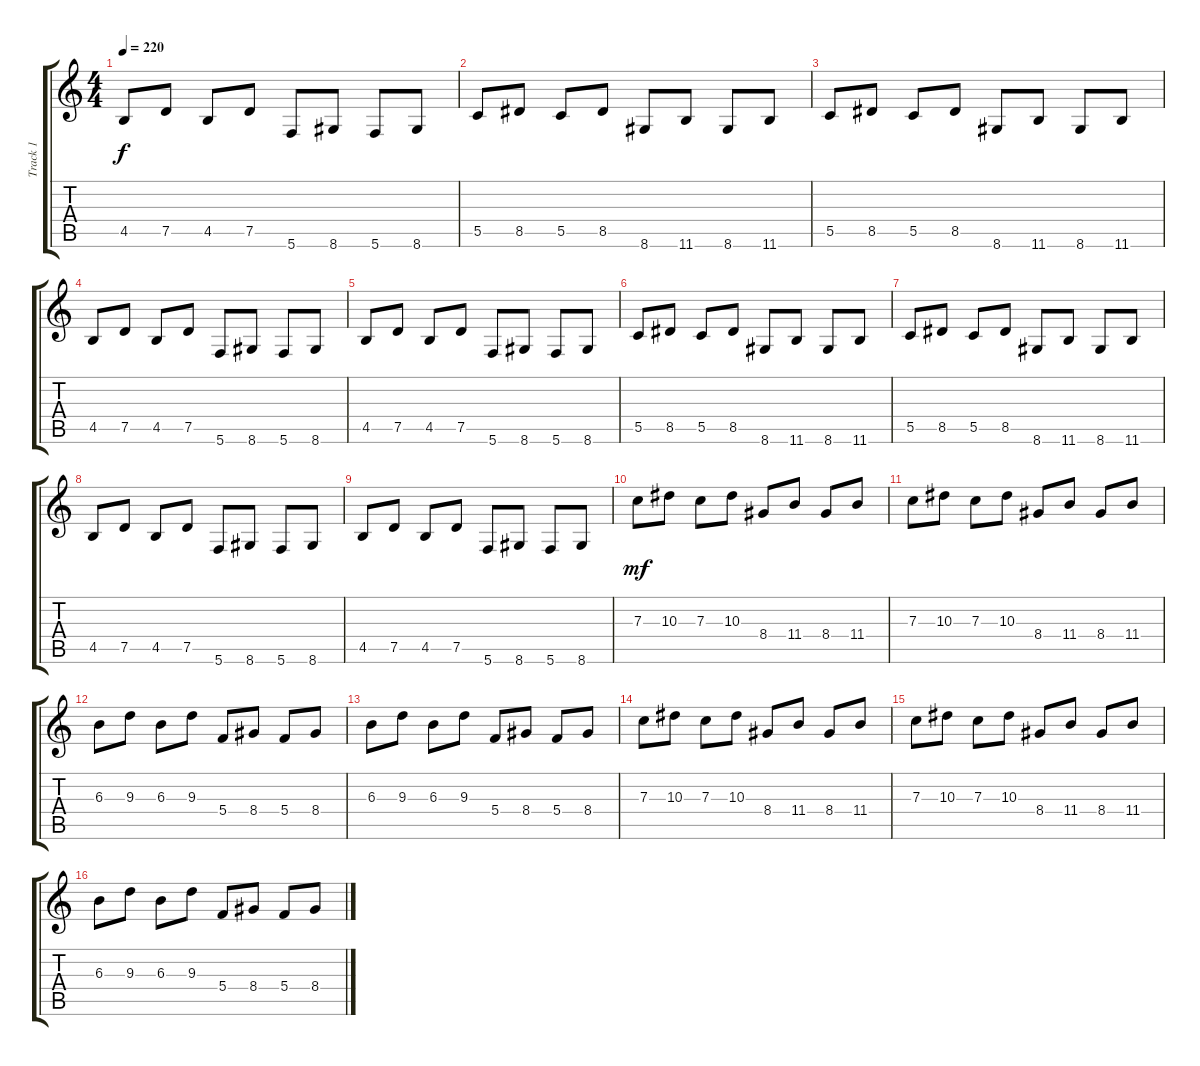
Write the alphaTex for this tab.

\track ("Track 1" "Track 1") {instrument distortionguitar}
\staff {score tabs}
\tuning (D4 A3 F3 C3 G2 C2) {hide}
\ts (4 4)
\tempo 220
\clef g2
\ks c
4.5.8{dy f} 7.5.8 4.5.8 7.5.8 5.6.8 8.6.8 5.6.8 8.6.8 |
5.5.8 8.5.8 5.5.8 8.5.8 8.6.8 11.6.8 8.6.8 11.6.8 |
5.5.8 8.5.8 5.5.8 8.5.8 8.6.8 11.6.8 8.6.8 11.6.8 |
4.5.8 7.5.8 4.5.8 7.5.8 5.6.8 8.6.8 5.6.8 8.6.8 |
4.5.8 7.5.8 4.5.8 7.5.8 5.6.8 8.6.8 5.6.8 8.6.8 |
5.5.8 8.5.8 5.5.8 8.5.8 8.6.8 11.6.8 8.6.8 11.6.8 |
5.5.8 8.5.8 5.5.8 8.5.8 8.6.8 11.6.8 8.6.8 11.6.8 |
4.5.8 7.5.8 4.5.8 7.5.8 5.6.8 8.6.8 5.6.8 8.6.8 |
4.5.8 7.5.8 4.5.8 7.5.8 5.6.8 8.6.8 5.6.8 8.6.8 |
7.3.8{dy mf} 10.3.8 7.3.8 10.3.8 8.4.8 11.4.8 8.4.8 11.4.8 |
7.3.8 10.3.8 7.3.8 10.3.8 8.4.8 11.4.8 8.4.8 11.4.8 |
6.3.8 9.3.8 6.3.8 9.3.8 5.4.8 8.4.8 5.4.8 8.4.8 |
6.3.8 9.3.8 6.3.8 9.3.8 5.4.8 8.4.8 5.4.8 8.4.8 |
7.3.8 10.3.8 7.3.8 10.3.8 8.4.8 11.4.8 8.4.8 11.4.8 |
7.3.8 10.3.8 7.3.8 10.3.8 8.4.8 11.4.8 8.4.8 11.4.8 |
6.3.8 9.3.8 6.3.8 9.3.8 5.4.8 8.4.8 5.4.8 8.4.8
